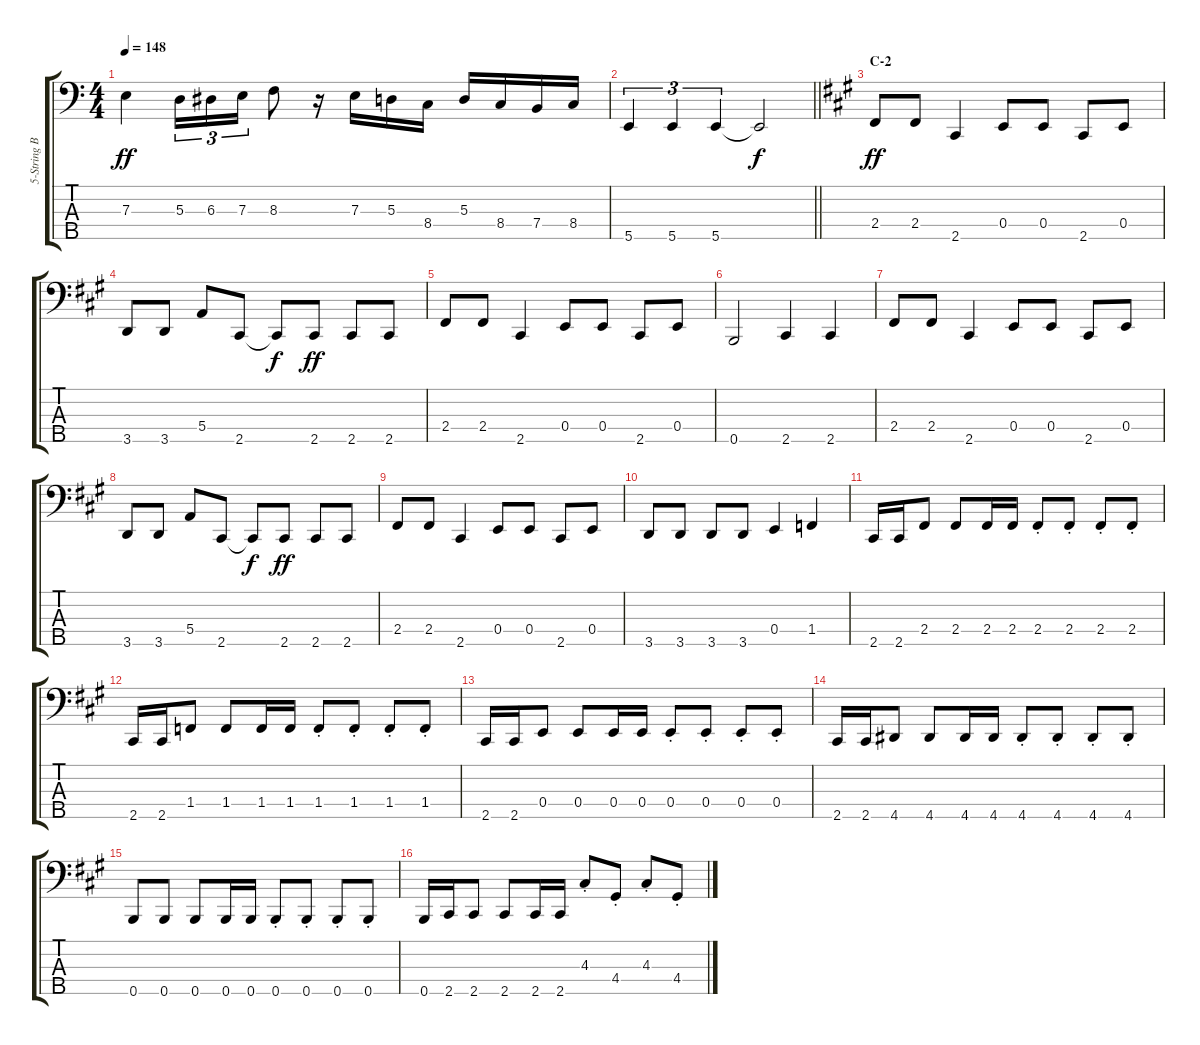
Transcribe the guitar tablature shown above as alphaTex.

\track ("5-String Bass" "5-String B") {instrument electricbasspick}
\staff {score tabs}
\tuning (G2 D2 A1 E1 B0) {hide}
\ts (4 4)
\tempo 148
\clef f4
\ks c
7.3.4{dy ff} 5.3.16{tu (3 2)} 6.3.16{tu (3 2)} 7.3.16{tu (3 2)} 8.3.8 r.16 7.3.16 5.3.16 8.4.16 5.3.16 8.4.16 7.4.16 8.4.16 |
\barLineRight lightlight
5.5.4{tu (3 2)} 5.5.4{tu (3 2)} 5.5.4{tu (3 2)} 5.5{t}.2{dy f} |
\section ("" "C-2")
\ks a
2.4.8{dy ff} 2.4.8 2.5.4 0.4.8 0.4.8 2.5.8 0.4.8 |
3.5.8 3.5.8 5.4.8 2.5.8 2.5{t}.8{dy f} 2.5.8{dy ff} 2.5.8 2.5.8 |
2.4.8 2.4.8 2.5.4 0.4.8 0.4.8 2.5.8 0.4.8 |
0.5.2 2.5.4 2.5.4 |
2.4.8 2.4.8 2.5.4 0.4.8 0.4.8 2.5.8 0.4.8 |
3.5.8 3.5.8 5.4.8 2.5.8 2.5{t}.8{dy f} 2.5.8{dy ff} 2.5.8 2.5.8 |
2.4.8 2.4.8 2.5.4 0.4.8 0.4.8 2.5.8 0.4.8 |
3.5.8 3.5.8 3.5.8 3.5.8 0.4.4 1.4.4 |
2.5.16 2.5.16 2.4.8 2.4.8 2.4.16 2.4.16 2.4{st}.8 2.4{st}.8 2.4{st}.8 2.4{st}.8 |
2.5.16 2.5.16 1.4.8 1.4.8 1.4.16 1.4.16 1.4{st}.8 1.4{st}.8 1.4{st}.8 1.4{st}.8 |
2.5.16 2.5.16 0.4.8 0.4.8 0.4.16 0.4.16 0.4{st}.8 0.4{st}.8 0.4{st}.8 0.4{st}.8 |
2.5.16 2.5.16 4.5.8 4.5.8 4.5.16 4.5.16 4.5{st}.8 4.5{st}.8 4.5{st}.8 4.5{st}.8 |
0.5.8 0.5.8 0.5.8 0.5.16 0.5.16 0.5{st}.8 0.5{st}.8 0.5{st}.8 0.5{st}.8 |
0.5.16 2.5.16 2.5.8 2.5.8 2.5.16 2.5.16 4.3{st}.8 4.4{st}.8 4.3{st}.8 4.4{st}.8
